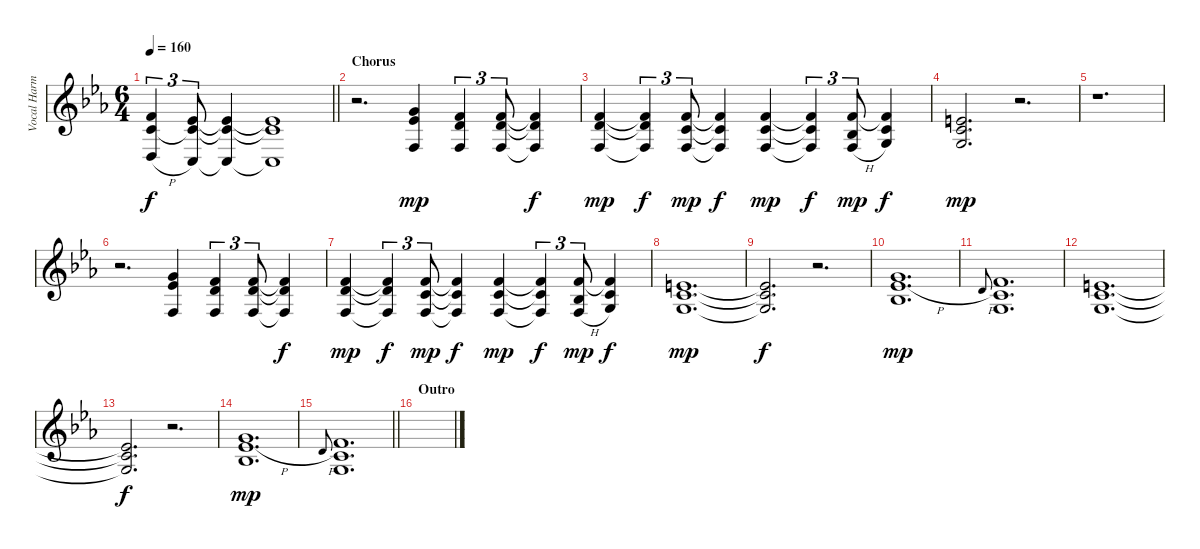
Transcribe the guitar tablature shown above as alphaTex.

\track ("Vocal Harmonies" "Vocal Harm") {instrument trombone}
\staff {score}
\tuning (E4 B3 G3 D3 A2 E2) {hide}
\ts (6 4)
\tempo 160
\clef g2
\barLineRight lightlight
\ks cminor
(6.2{h} 5.3{h} 5.5{h}).4{tu (3 2) dy f beam Up} (4.2 5.3{t} 3.5).8{tu (3 2) beam Up} (4.2{t} 5.3{t} 3.5{t}).4{beam Up} (4.2{t} 5.3{t} 3.5{t}).1 |
\section ("" "Chorus")
r.2{d} (3.1 4.2 3.4).4{dy mp beam Up} (1.1 3.2 3.4).4{tu (3 2) beam Up} (1.1 3.2 3.4).8{tu (3 2) beam Up} (1.1{t} 3.2{t} 3.4{t}).4{dy f beam Up} |
(1.1 3.2 3.4).4{dy mp beam Up} (1.1{t} 3.2{t} 3.4{t}).4{tu (3 2) dy f beam Up} (1.1 1.2 3.4).8{tu (3 2) dy mp beam Up} (1.1{t} 1.2{t} 3.4{t}).4{dy f beam Up} (1.1 1.2 3.4).4{dy mp beam Up} (1.1{t} 1.2{t} 3.4{t}).4{tu (3 2) dy f beam Up} (1.1 3.3{h} 3.4{h}).8{tu (3 2) dy mp beam Up} (1.1{t} 5.3 5.4).4{dy f beam Up} |
(0.1 1.2 0.3).2{d dy mp beam Up} r.2{d} |
r.1{d} |
r.2{d} (3.1 4.2 3.4).4{beam Up} (1.1 3.2 3.4).4{tu (3 2) beam Up} (1.1 3.2 3.4).8{tu (3 2) beam Up} (1.1{t} 3.2{t} 3.4{t}).4{dy f beam Up} |
(1.1 3.2 3.4).4{dy mp beam Up} (1.1{t} 3.2{t} 3.4{t}).4{tu (3 2) dy f beam Up} (1.1 1.2 3.4).8{tu (3 2) dy mp beam Up} (1.1{t} 1.2{t} 3.4{t}).4{dy f beam Up} (1.1 1.2 3.4).4{dy mp beam Up} (1.1{t} 1.2{t} 3.4{t}).4{tu (3 2) dy f beam Up} (1.1 3.3{h} 3.4{h}).8{tu (3 2) dy mp beam Up} (1.1{t} 5.3 5.4).4{dy f beam Up} |
(0.1 1.2 0.3).1{d dy mp} |
(0.1{t} 1.2{t} 0.3{t}).2{d dy f beam Up} r.2{d} |
(3.1 4.2{h} 3.3).1{d dy mp} |
3.2{h}.8{gr onbeat} (1.1 1.2 0.3).1{d} |
(0.1 1.2 0.3).1{d} |
(0.1{t} 1.2{t} 0.3{t}).2{d dy f beam Up} r.2{d} |
(3.1 4.2{h} 3.3).1{d dy mp} |
\barLineRight lightlight
3.2{h}.8{gr onbeat} (1.1 1.2 0.3).1{d} |
\section ("" "Outro")
